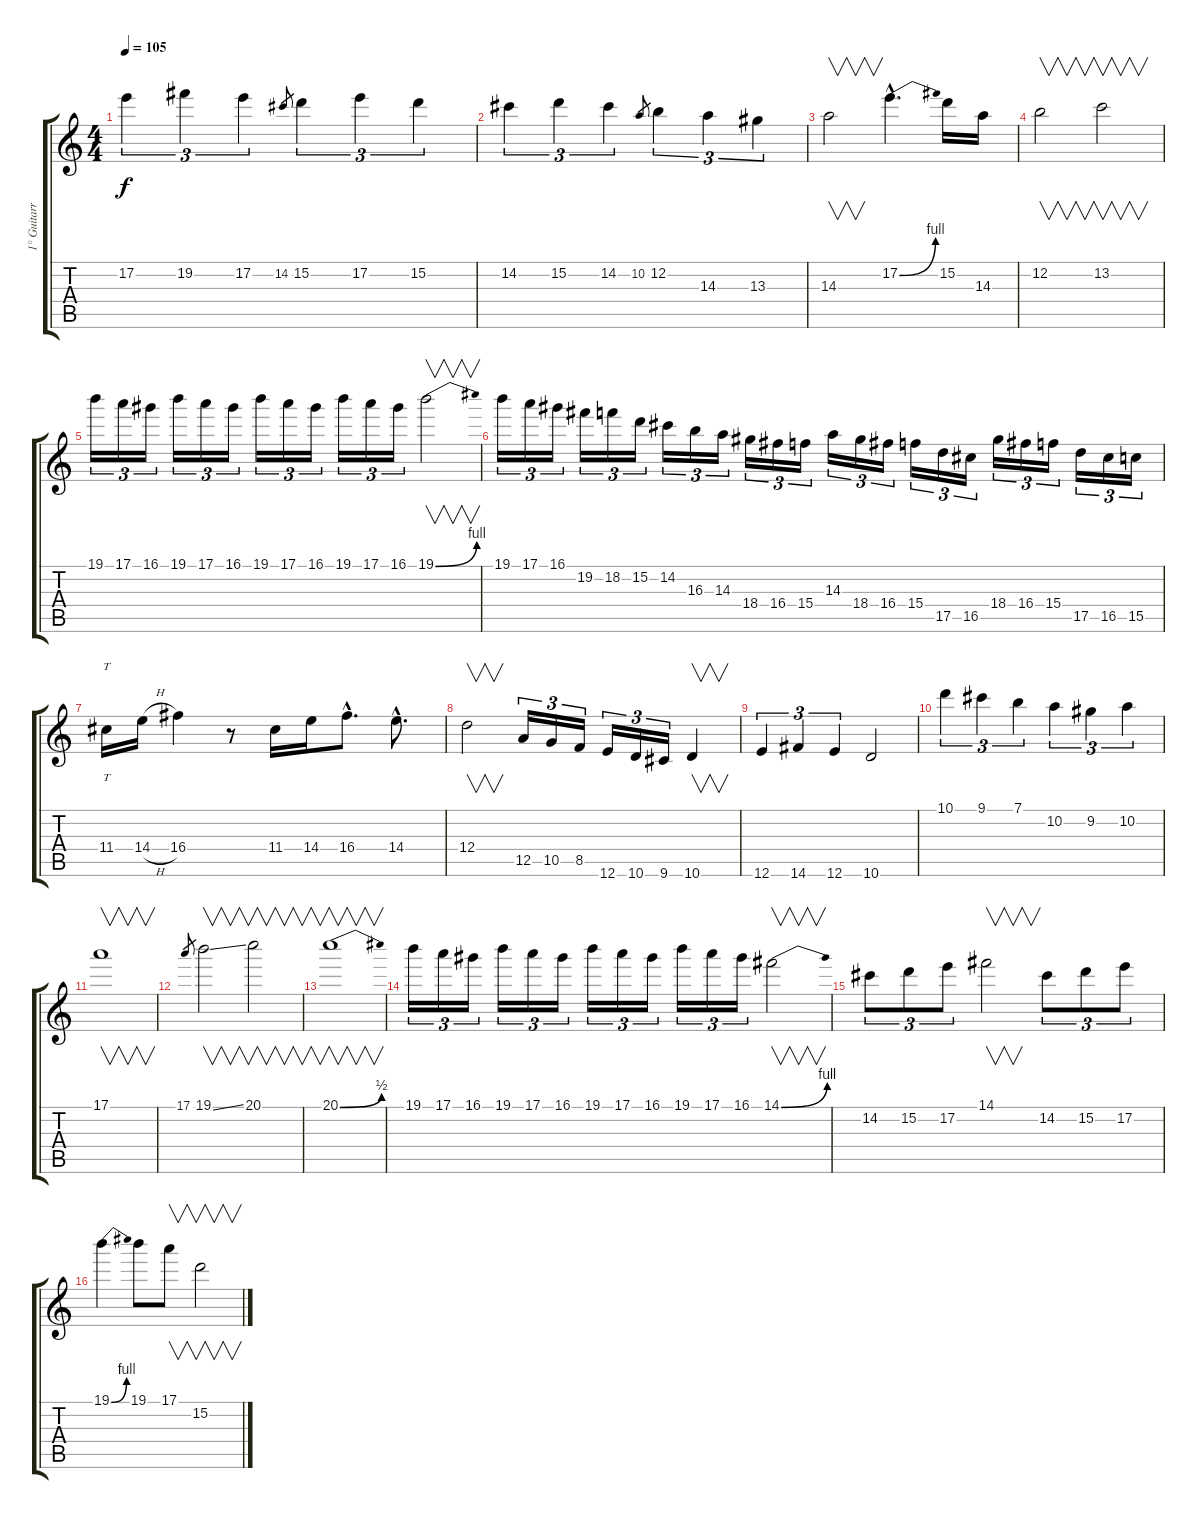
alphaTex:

\track ("1° Guitarra" "1° Guitarr") {instrument distortionguitar}
\staff {score tabs}
\tuning (E4 B3 G3 D3 A2 E2) {hide}
\ts (4 4)
\tempo 105
\clef g2
\ks c
17.2.4{tu (3 2) dy f} 19.2.4{tu (3 2)} 17.2.4{tu (3 2)} 14.2.8{gr} 15.2.4{tu (3 2)} 17.2.4{tu (3 2)} 15.2.4{tu (3 2)} |
14.2.4{tu (3 2)} 15.2.4{tu (3 2)} 14.2.4{tu (3 2)} 10.2.8{gr} 12.2.4{tu (3 2)} 14.3.4{tu (3 2)} 13.3.4{tu (3 2)} |
14.3.2{v} 17.2{be (bend 0 0 60 4) hac}.4{d} 15.2.16 14.3.16 |
12.2.2{v} 13.2.2{v} |
19.1.16{tu (3 2)} 17.1.16{tu (3 2)} 16.1.16{tu (3 2)} 19.1.16{tu (3 2)} 17.1.16{tu (3 2)} 16.1.16{tu (3 2)} 19.1.16{tu (3 2)} 17.1.16{tu (3 2)} 16.1.16{tu (3 2)} 19.1.16{tu (3 2)} 17.1.16{tu (3 2)} 16.1.16{tu (3 2)} 19.1{be (bend 0 0 60 4)}.2{v} |
19.1.16{tu (3 2)} 17.1.16{tu (3 2)} 16.1.16{tu (3 2)} 19.2.16{tu (3 2)} 18.2.16{tu (3 2)} 15.2.16{tu (3 2)} 14.2.16{tu (3 2)} 16.3.16{tu (3 2)} 14.3.16{tu (3 2)} 18.4.16{tu (3 2)} 16.4.16{tu (3 2)} 15.4.16{tu (3 2)} 14.3.16{tu (3 2)} 18.4.16{tu (3 2)} 16.4.16{tu (3 2)} 15.4.16{tu (3 2)} 17.5.16{tu (3 2)} 16.5.16{tu (3 2)} 18.4.16{tu (3 2)} 16.4.16{tu (3 2)} 15.4.16{tu (3 2)} 17.5.16{tu (3 2)} 16.5.16{tu (3 2)} 15.5.16{tu (3 2)} |
11.4.16{tt} 14.4{h}.16 16.4.4 r.8 11.4.16 14.4.16 16.4{hac}.8{d} 14.4{hac}.8{d} |
12.4.2{v} 12.5.16{tu (3 2)} 10.5.16{tu (3 2)} 8.5.16{tu (3 2)} 12.6.16{tu (3 2)} 10.6.16{tu (3 2)} 9.6.16{tu (3 2)} 10.6.4{v} |
12.6.4{tu (3 2)} 14.6.4{tu (3 2)} 12.6.4{tu (3 2)} 10.6.2 |
10.1.4{tu (3 2)} 9.1.4{tu (3 2)} 7.1.4{tu (3 2)} 10.2.4{tu (3 2)} 9.2.4{tu (3 2)} 10.2.4{tu (3 2)} |
17.1.1{v} |
17.1.8{gr} 19.1{ss}.2{v} 20.1.2{v} |
20.1{be (bend 0 0 60 2)}.1{v} |
19.1.16{tu (3 2)} 17.1.16{tu (3 2)} 16.1.16{tu (3 2)} 19.1.16{tu (3 2)} 17.1.16{tu (3 2)} 16.1.16{tu (3 2)} 19.1.16{tu (3 2)} 17.1.16{tu (3 2)} 16.1.16{tu (3 2)} 19.1.16{tu (3 2)} 17.1.16{tu (3 2)} 16.1.16{tu (3 2)} 14.1{be (bend 0 0 60 4)}.2{v} |
14.2.8{tu (3 2)} 15.2.8{tu (3 2)} 17.2.8{tu (3 2)} 14.1.2{v} 14.2.8{tu (3 2)} 15.2.8{tu (3 2)} 17.2.8{tu (3 2)} |
19.1{be (bend 0 0 60 4)}.4 19.1.8 17.1.8{v} 15.2.2{v}
